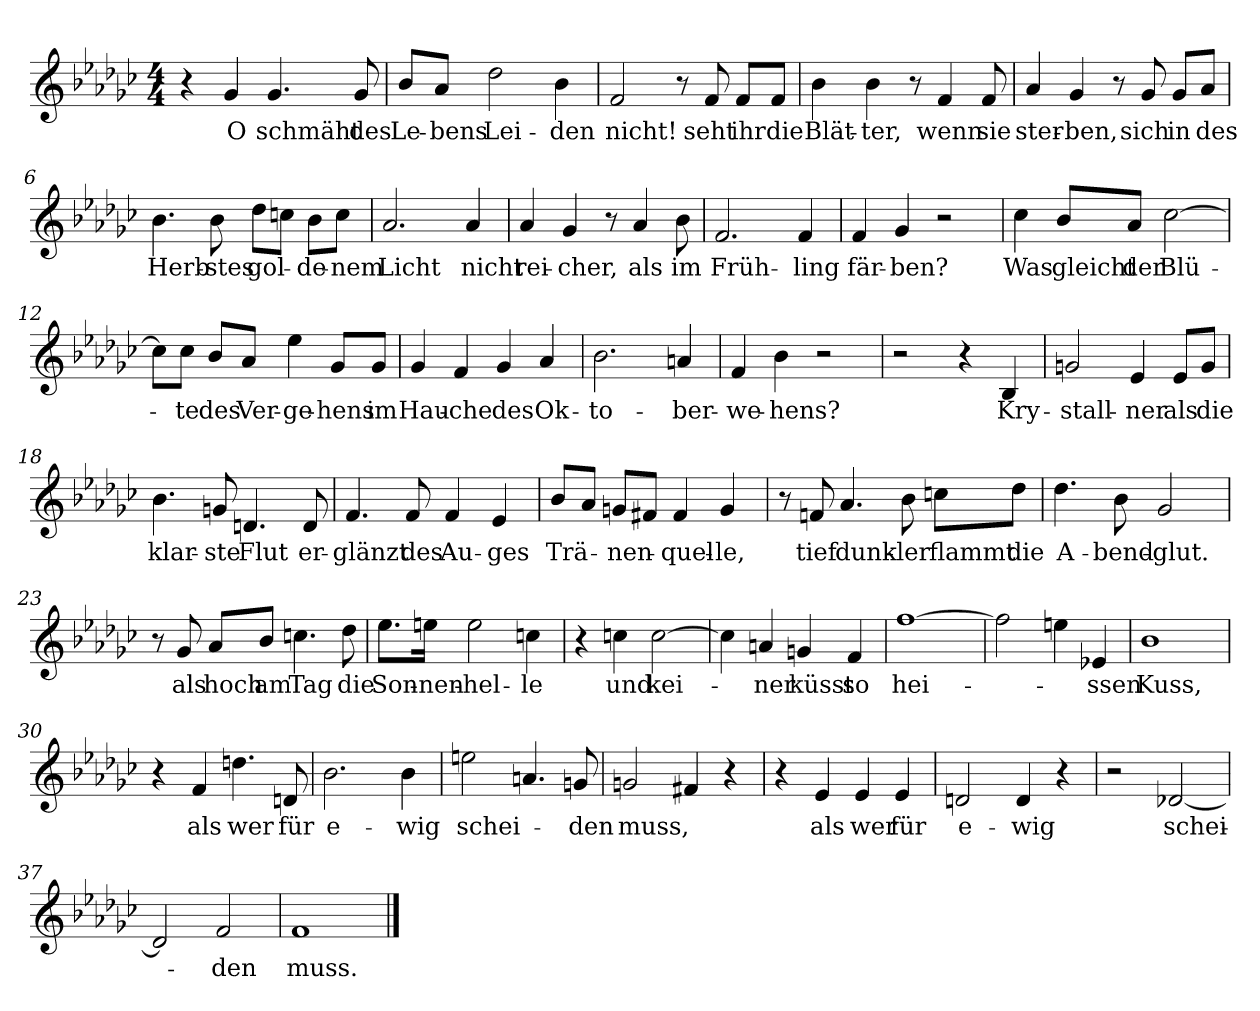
**kern	**text
*part1	*part1
*staff1	*staff1
*clefG2	*
*k[b-e-a-d-g-c-]	*
*M4/4	*
=1	=1
4r	.
!	!LO:LY:b
4g-/	O
!	!LO:LY:b
4.g-/	schmäht
!	!LO:LY:b
8g-/	des
=2	=2
!	!LO:LY:b
8b-/L	Le-
!	!LO:LY:b
8a-/J	-bens
!	!LO:LY:b
2dd-\	Lei-
!	!LO:LY:b
4b-\	-den
=3	=3
!	!LO:LY:b
2f/	nicht!
8r	.
!	!LO:LY:b
8f/	seht
!	!LO:LY:b
8f/L	ihr
!	!LO:LY:b
8f/J	die
=4	=4
!	!LO:LY:b
4b-\	Blät-
!	!LO:LY:b
4b-\	-ter,
8r	.
!	!LO:LY:b
4f/	wenn
!	!LO:LY:b
8f/	sie
=5	=5
!	!LO:LY:b
4a-/	ster-
!	!LO:LY:b
4g-/	-ben,
8r	.
!	!LO:LY:b
8g-/	sich
!	!LO:LY:b
8g-/L	in
!	!LO:LY:b
8a-/J	des
!!LO:LB:g=z
=6	=6
!	!LO:LY:b
4.b-\	Herb-
!	!LO:LY:b
8b-\	-stes
!	!LO:LY:b
8dd-\L	gol-
8ccn\J	.
!	!LO:LY:b
8b-\L	-de-
!	!LO:LY:b
8cc\J	-nem
=7	=7
!	!LO:LY:b
2.a-/	Licht
!	!LO:LY:b
4a-/	nicht
=8	=8
!	!LO:LY:b
4a-/	rei-
!	!LO:LY:b
4g-/	-cher,
8r	.
!	!LO:LY:b
4a-/	als
!	!LO:LY:b
8b-\	im
=9	=9
!	!LO:LY:b
2.f/	Früh-
!	!LO:LY:b
4f/	-ling
=10	=10
!	!LO:LY:b
4f/	fär-
!	!LO:LY:b
4g-/	-ben?
2r	.
=11	=11
!	!LO:LY:b
4cc-\	Was
!	!LO:LY:b
8b-/L	gleicht
!	!LO:LY:b
8a-/J	der
!	!LO:LY:b
[2cc-\	Blü-
!!LO:LB:g=z
=12	=12
8cc-\L]	.
!	!LO:LY:b
8cc-\J	-te
!	!LO:LY:b
8b-/L	des
!	!LO:LY:b
8a-/J	Ver-
!	!LO:LY:b
4ee-\	-ge-
!	!LO:LY:b
8g-/L	-hens
!	!LO:LY:b
8g-/J	im
=13	=13
!	!LO:LY:b
4g-/	Hau-
!	!LO:LY:b
4f/	-che
!	!LO:LY:b
4g-/	des
!	!LO:LY:b
4a-/	Ok-
=14	=14
!	!LO:LY:b
2.b-\	-to-
!	!LO:LY:b
4an/	-ber-
=15	=15
!	!LO:LY:b
4f/	-we-
!	!LO:LY:b
4b-\	-hens?
2r	.
=16	=16
2r	.
4r	.
!	!LO:LY:b
4B-/	Kry-
=17	=17
!	!LO:LY:b
2gn/	-stall-
!	!LO:LY:b
4e-/	-ner
!	!LO:LY:b
8e-/L	als
!	!LO:LY:b
8g/J	die
=18	=18
!	!LO:LY:b
4.b-\	klar-
!	!LO:LY:b
8gn/	-ste
!	!LO:LY:b
4.dn/	Flut
!	!LO:LY:b
8d/	er-
!!LO:LB:g=z
=19	=19
!	!LO:LY:b
4.f/	-glänzt
!	!LO:LY:b
8f/	des
!	!LO:LY:b
4f/	Au-
!	!LO:LY:b
4e-/	-ges
=20	=20
!	!LO:LY:b
8b-/L	Trä-
8a-/J	.
!	!LO:LY:b
8gn/L	-nen-
8f#X/J	.
!	!LO:LY:b
4f#/	-quel-
!	!LO:LY:b
4g/	-le,
=21	=21
8r	.
!	!LO:LY:b
8fn/	tief
!	!LO:LY:b
4.a-/	dunk-
!	!LO:LY:b
8b-\	-ler
!	!LO:LY:b
8ccn\L	flammt
!	!LO:LY:b
8dd-\J	die
=22	=22
!	!LO:LY:b
4.dd-\	A-
!	!LO:LY:b
8b-\	-bend-
!	!LO:LY:b
2g-/	-glut.
=23	=23
8r	.
!	!LO:LY:b
8g-/	als
!	!LO:LY:b
8a-/L	hoch
!	!LO:LY:b
8b-/J	am
!	!LO:LY:b
4.ccn\	Tag
!	!LO:LY:b
8dd-\	die
!!LO:LB:g=z
=24	=24
!	!LO:LY:b
8.ee-\L	Son-
!	!LO:LY:b
16een\Jk	-nen-
!	!LO:LY:b
2ee\	-hel-
!	!LO:LY:b
4ccn\	-le
=25	=25
4r	.
!	!LO:LY:b
4ccn\	und
!	!LO:LY:b
[2cc\	kei-
=26	=26
4cc\]	.
!	!LO:LY:b
4an/	-ner
!	!LO:LY:b
4gn/	küsst
!	!LO:LY:b
4f/	so
=27	=27
!	!LO:LY:b
[1ff	hei-
=28	=28
2ff\]	.
4een\	.
!	!LO:LY:b
4e-X/	-ssen
=29	=29
!	!LO:LY:b
1b-	Kuss,
=30	=30
4r	.
!	!LO:LY:b
4f/	als
!	!LO:LY:b
4.ddn\	wer
!	!LO:LY:b
8dn/	für
=31	=31
!	!LO:LY:b
2.b-\	e-
!	!LO:LY:b
4b-\	-wig
=32	=32
!	!LO:LY:b
2een\	schei-
4.an/	.
!	!LO:LY:b
8gn/	-den
!!LO:LB:g=z
=33	=33
!	!LO:LY:b
2gn/	muss,
4f#X/	.
4r	.
=34	=34
4r	.
!	!LO:LY:b
4e-/	als
!	!LO:LY:b
4e-/	wer
!	!LO:LY:b
4e-/	für
=35	=35
!	!LO:LY:b
2dn/	e-
!	!LO:LY:b
4d/	-wig
4r	.
=36	=36
2r	.
!	!LO:LY:b
[2d-X/	schei-
=37	=37
2d-/]	.
!	!LO:LY:b
2f/	-den
=38	=38
!	!LO:LY:b
1f	muss.
==	==
*-	*-
